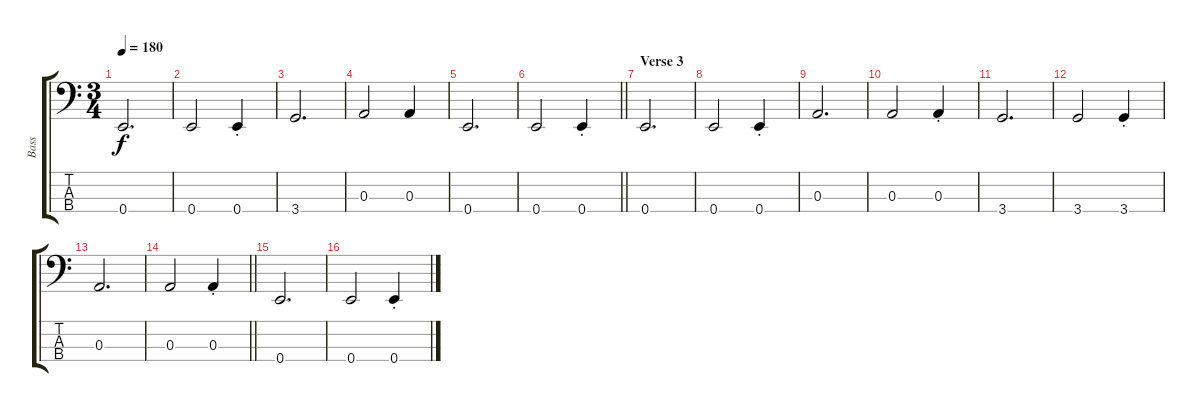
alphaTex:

\track ("Bass" "Bass") {instrument electricbassfinger}
\staff {score tabs}
\tuning (G2 D2 A1 E1) {hide}
\ts (3 4)
\tempo 180
\clef f4
\ks c
0.4.2{d dy f} |
0.4.2 0.4{st}.4 |
3.4.2{d} |
0.3.2 0.3.4 |
0.4.2{d} |
\barLineRight lightlight
0.4.2 0.4{st}.4 |
\section ("" "Verse 3")
0.4.2{d} |
0.4.2 0.4{st}.4 |
0.3.2{d} |
0.3.2 0.3{st}.4 |
3.4.2{d} |
3.4.2 3.4{st}.4 |
0.3.2{d} |
\barLineRight lightlight
0.3.2 0.3{st}.4 |
0.4.2{d} |
0.4.2 0.4{st}.4
